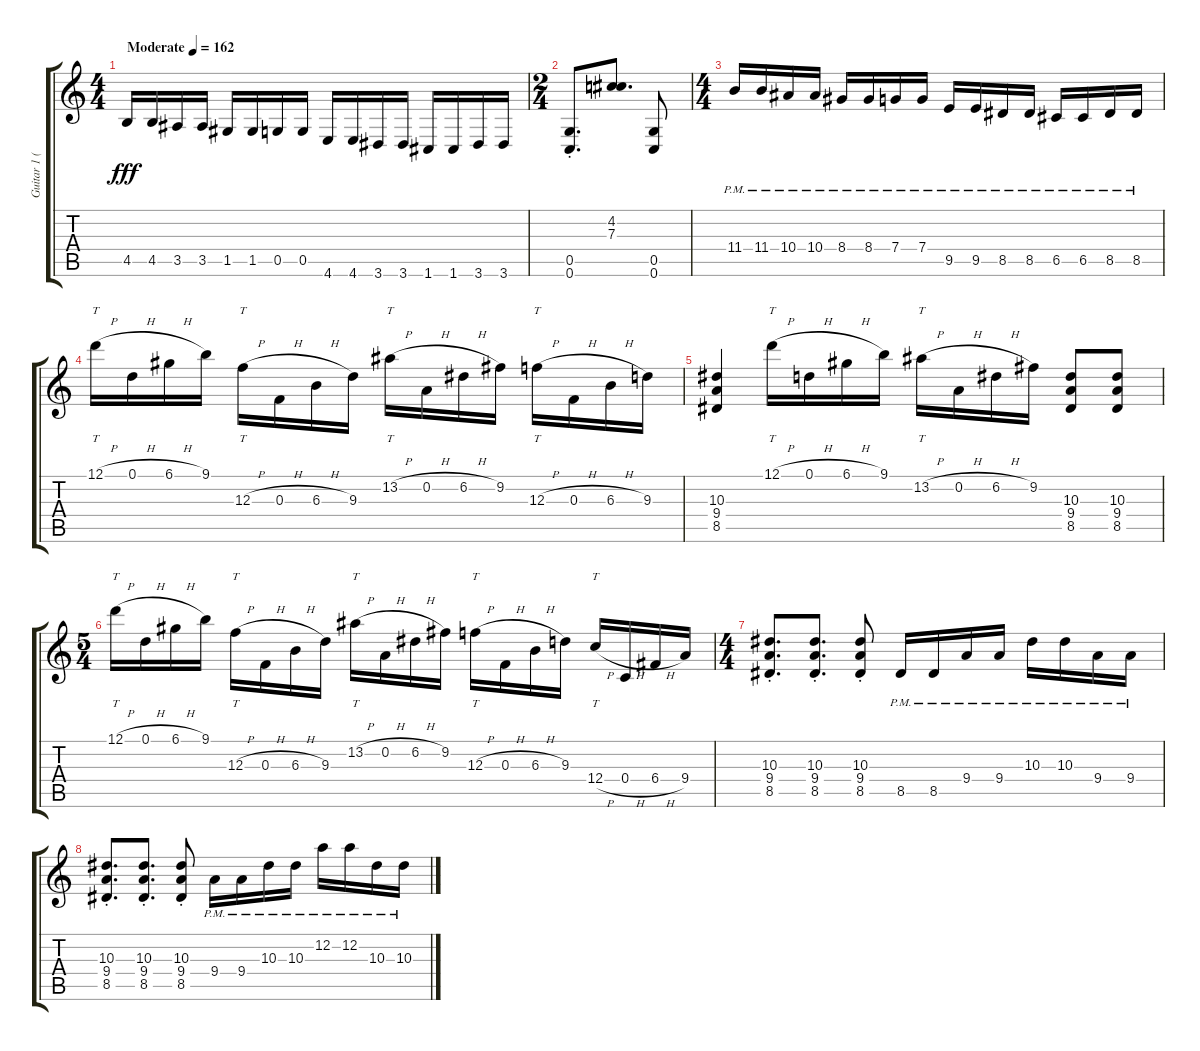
\track ("Guitar 1 (Left)" "Guitar 1 (") {instrument distortionguitar}
\staff {score tabs}
\tuning (D4 A3 F3 C3 G2 C2) {hide}
\ts (4 4)
\tempo (162 "Moderate")
\clef g2
\ks c
4.5.16{dy fff instrument distortionguitar} 4.5.16 3.5.16 3.5.16 1.5.16 1.5.16 0.5.16 0.5.16 4.6.16 4.6.16 3.6.16 3.6.16 1.6.16 1.6.16 3.6.16 3.6.16 |
\ts (2 4)
(0.5{st} 0.6{st}).8{d} (4.2 7.3).8{d} (0.5 0.6).8 |
\ts (4 4)
11.4{pm}.16 11.4{pm}.16 10.4{pm}.16 10.4{pm}.16 8.4{pm}.16 8.4{pm}.16 7.4{pm}.16 7.4{pm}.16 9.5{pm}.16 9.5{pm}.16 8.5{pm}.16 8.5{pm}.16 6.5{pm}.16 6.5{pm}.16 8.5{pm}.16 8.5{pm}.16 |
12.1{h}.16{tt} 0.1{h}.16 6.1{h}.16 9.1.16 12.3{h}.16{tt} 0.3{h}.16 6.3{h}.16 9.3.16 13.2{h}.16{tt} 0.2{h}.16 6.2{h}.16 9.2.16 12.3{h}.16{tt} 0.3{h}.16 6.3{h}.16 9.3.16 |
(10.3 9.4 8.5).4 12.1{h}.16{tt} 0.1{h}.16 6.1{h}.16 9.1.16 13.2{h}.16{tt} 0.2{h}.16 6.2{h}.16 9.2.16 (10.3 9.4 8.5).8 (10.3 9.4 8.5).8 |
\ts (5 4)
12.1{h}.16{tt} 0.1{h}.16 6.1{h}.16 9.1.16 12.3{h}.16{tt} 0.3{h}.16 6.3{h}.16 9.3.16 13.2{h}.16{tt} 0.2{h}.16 6.2{h}.16 9.2.16 12.3{h}.16{tt} 0.3{h}.16 6.3{h}.16 9.3.16 12.4{h}.16{tt} 0.4{h}.16 6.4{h}.16 9.4.16 |
\ts (4 4)
(10.3{st} 9.4{st} 8.5{st}).8{d} (10.3{st} 9.4{st} 8.5{st}).8{d} (10.3{st} 9.4{st} 8.5{st}).8 8.5{pm}.16 8.5{pm}.16 9.4{pm}.16 9.4{pm}.16 10.3{pm}.16 10.3{pm}.16 9.4{pm}.16 9.4{pm}.16 |
(10.3{st} 9.4{st} 8.5{st}).8{d} (10.3{st} 9.4{st} 8.5{st}).8{d} (10.3{st} 9.4{st} 8.5{st}).8 9.4{pm}.16 9.4{pm}.16 10.3{pm}.16 10.3{pm}.16 12.2{pm}.16 12.2{pm}.16 10.3{pm}.16 10.3{pm}.16
